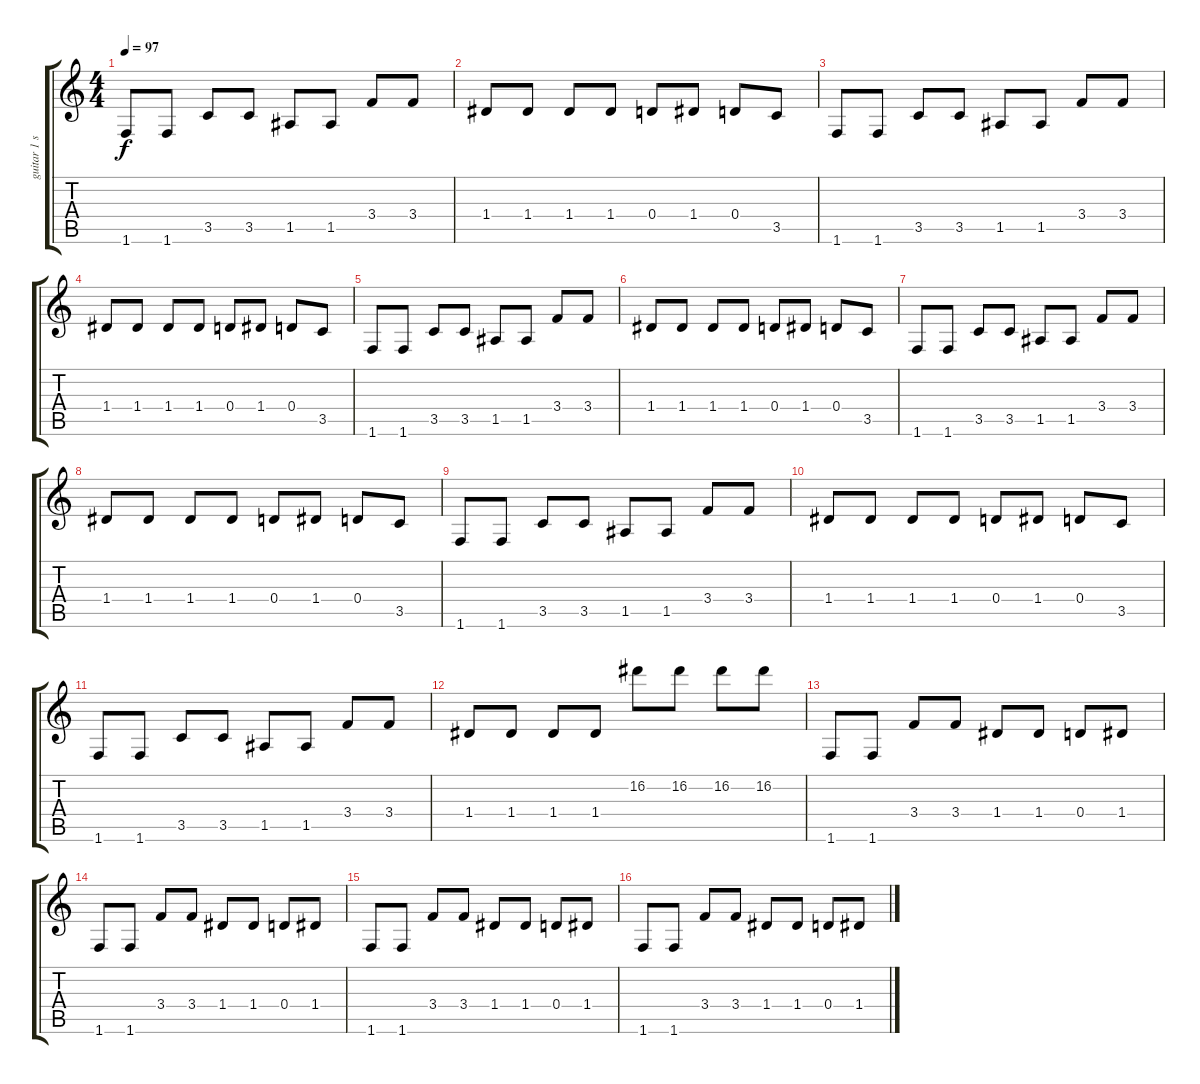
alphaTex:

\track ("guitar 1 sat" "guitar 1 s") {instrument overdrivenguitar}
\staff {score tabs}
\tuning (E4 B3 G3 D3 A2 E2) {hide}
\ts (4 4)
\tempo 97
\clef g2
\ks c
1.6.8{dy f} 1.6.8 3.5.8 3.5.8 1.5.8 1.5.8 3.4.8 3.4.8 |
1.4.8 1.4.8 1.4.8 1.4.8 0.4.8 1.4.8 0.4.8 3.5.8 |
1.6.8 1.6.8 3.5.8 3.5.8 1.5.8 1.5.8 3.4.8 3.4.8 |
1.4.8 1.4.8 1.4.8 1.4.8 0.4.8 1.4.8 0.4.8 3.5.8 |
1.6.8 1.6.8 3.5.8 3.5.8 1.5.8 1.5.8 3.4.8 3.4.8 |
1.4.8 1.4.8 1.4.8 1.4.8 0.4.8 1.4.8 0.4.8 3.5.8 |
1.6.8 1.6.8 3.5.8 3.5.8 1.5.8 1.5.8 3.4.8 3.4.8 |
1.4.8 1.4.8 1.4.8 1.4.8 0.4.8 1.4.8 0.4.8 3.5.8 |
1.6.8 1.6.8 3.5.8 3.5.8 1.5.8 1.5.8 3.4.8 3.4.8 |
1.4.8 1.4.8 1.4.8 1.4.8 0.4.8 1.4.8 0.4.8 3.5.8 |
1.6.8 1.6.8 3.5.8 3.5.8 1.5.8 1.5.8 3.4.8 3.4.8 |
1.4.8 1.4.8 1.4.8 1.4.8 16.2.8 16.2.8 16.2.8 16.2.8 |
1.6.8 1.6.8 3.4.8 3.4.8 1.4.8 1.4.8 0.4.8 1.4.8 |
1.6.8 1.6.8 3.4.8 3.4.8 1.4.8 1.4.8 0.4.8 1.4.8 |
1.6.8 1.6.8 3.4.8 3.4.8 1.4.8 1.4.8 0.4.8 1.4.8 |
1.6.8 1.6.8 3.4.8 3.4.8 1.4.8 1.4.8 0.4.8 1.4.8
